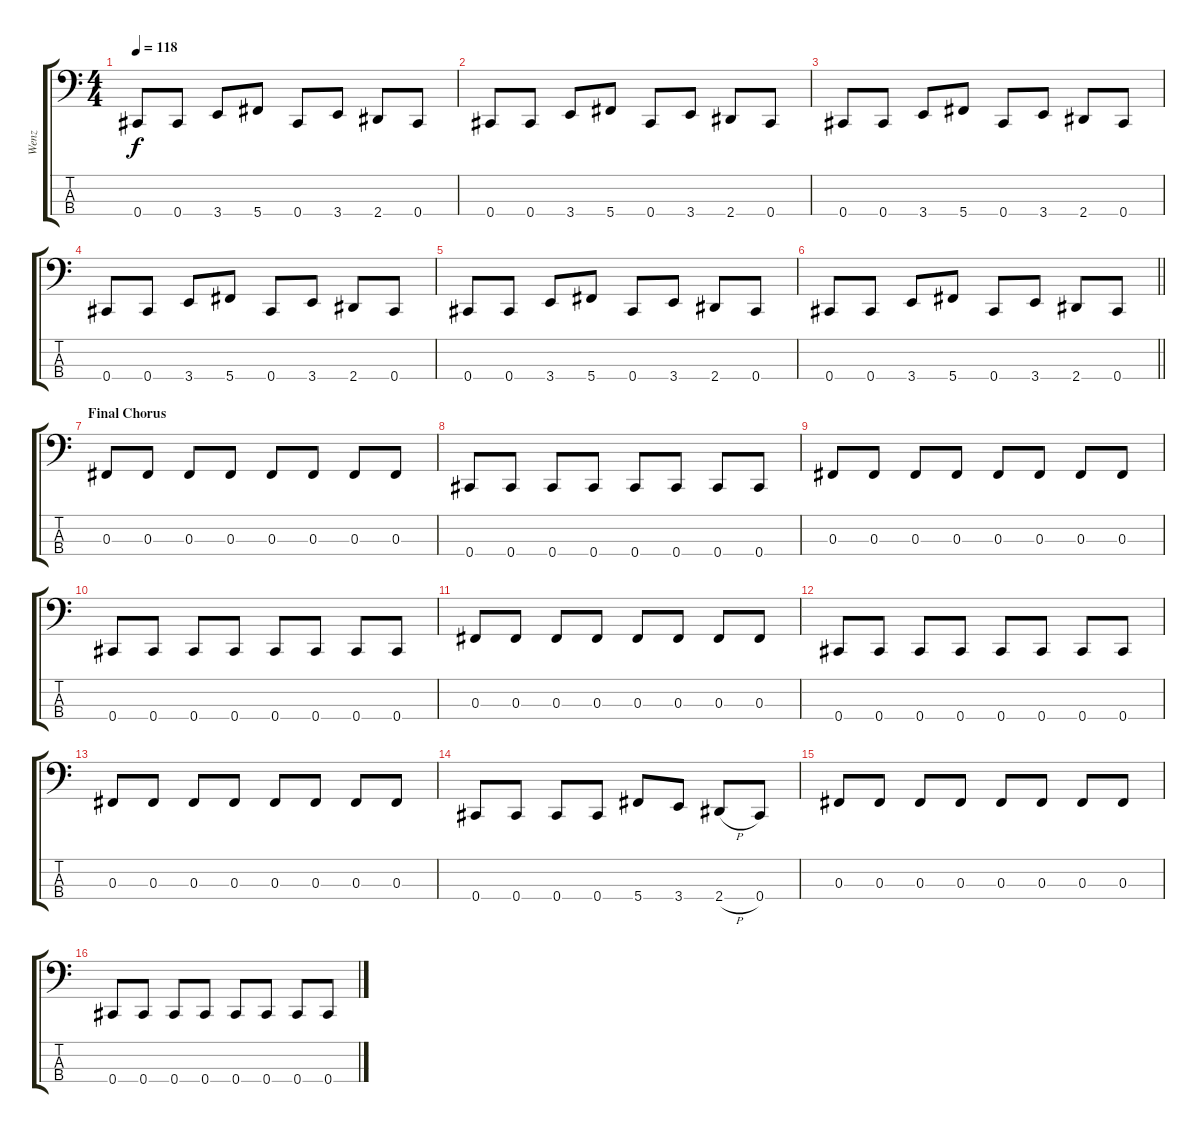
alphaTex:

\track ("Wenz" "Wenz") {instrument electricbasspick}
\staff {score tabs}
\tuning (E2 B1 Gb1 Db1) {hide}
\ts (4 4)
\tempo 118
\clef f4
\ks c
0.4.8{dy f} 0.4.8 3.4.8 5.4.8 0.4.8 3.4.8 2.4.8 0.4.8 |
0.4.8 0.4.8 3.4.8 5.4.8 0.4.8 3.4.8 2.4.8 0.4.8 |
0.4.8 0.4.8 3.4.8 5.4.8 0.4.8 3.4.8 2.4.8 0.4.8 |
0.4.8 0.4.8 3.4.8 5.4.8 0.4.8 3.4.8 2.4.8 0.4.8 |
0.4.8 0.4.8 3.4.8 5.4.8 0.4.8 3.4.8 2.4.8 0.4.8 |
\barLineRight lightlight
0.4.8 0.4.8 3.4.8 5.4.8 0.4.8 3.4.8 2.4.8 0.4.8 |
\section ("" "Final Chorus")
0.3.8 0.3.8 0.3.8 0.3.8 0.3.8 0.3.8 0.3.8 0.3.8 |
0.4.8 0.4.8 0.4.8 0.4.8 0.4.8 0.4.8 0.4.8 0.4.8 |
0.3.8 0.3.8 0.3.8 0.3.8 0.3.8 0.3.8 0.3.8 0.3.8 |
0.4.8 0.4.8 0.4.8 0.4.8 0.4.8 0.4.8 0.4.8 0.4.8 |
0.3.8 0.3.8 0.3.8 0.3.8 0.3.8 0.3.8 0.3.8 0.3.8 |
0.4.8 0.4.8 0.4.8 0.4.8 0.4.8 0.4.8 0.4.8 0.4.8 |
0.3.8 0.3.8 0.3.8 0.3.8 0.3.8 0.3.8 0.3.8 0.3.8 |
0.4.8 0.4.8 0.4.8 0.4.8 5.4.8 3.4.8 2.4{h}.8 0.4.8 |
0.3.8 0.3.8 0.3.8 0.3.8 0.3.8 0.3.8 0.3.8 0.3.8 |
0.4.8 0.4.8 0.4.8 0.4.8 0.4.8 0.4.8 0.4.8 0.4.8
